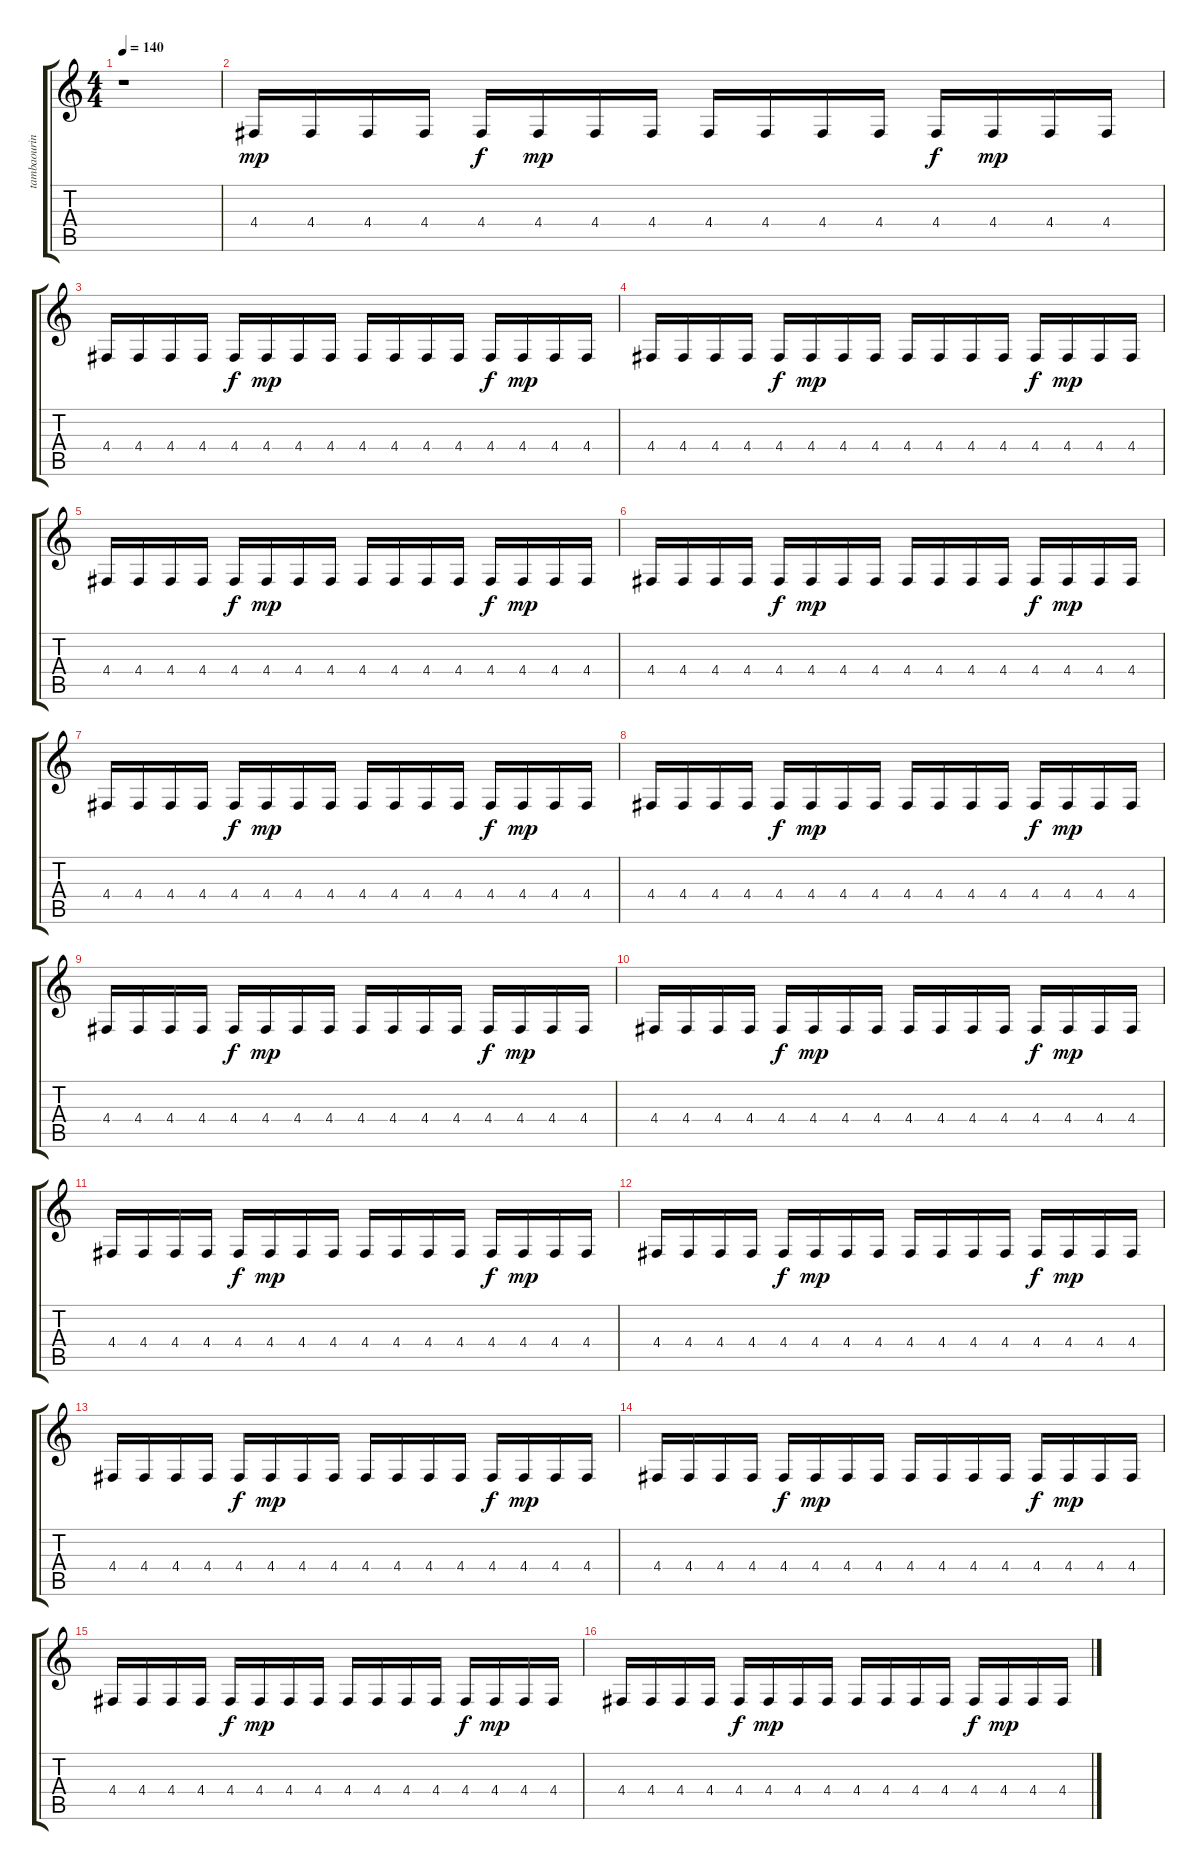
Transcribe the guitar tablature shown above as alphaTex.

\track ("tambaourine etc" "tambaourin") {instrument acousticgrandpiano}
\staff {score tabs}
\tuning (E4 B3 G3 D3 A2 E2) {hide}
\ts (4 4)
\tempo 140
\clef g2
\ks c
r.1{dy mp} |
4.4.16 4.4.16 4.4.16 4.4.16 4.4.16{dy f} 4.4.16{dy mp} 4.4.16 4.4.16 4.4.16 4.4.16 4.4.16 4.4.16 4.4.16{dy f} 4.4.16{dy mp} 4.4.16 4.4.16 |
4.4.16 4.4.16 4.4.16 4.4.16 4.4.16{dy f} 4.4.16{dy mp} 4.4.16 4.4.16 4.4.16 4.4.16 4.4.16 4.4.16 4.4.16{dy f} 4.4.16{dy mp} 4.4.16 4.4.16 |
4.4.16 4.4.16 4.4.16 4.4.16 4.4.16{dy f} 4.4.16{dy mp} 4.4.16 4.4.16 4.4.16 4.4.16 4.4.16 4.4.16 4.4.16{dy f} 4.4.16{dy mp} 4.4.16 4.4.16 |
4.4.16 4.4.16 4.4.16 4.4.16 4.4.16{dy f} 4.4.16{dy mp} 4.4.16 4.4.16 4.4.16 4.4.16 4.4.16 4.4.16 4.4.16{dy f} 4.4.16{dy mp} 4.4.16 4.4.16 |
4.4.16 4.4.16 4.4.16 4.4.16 4.4.16{dy f} 4.4.16{dy mp} 4.4.16 4.4.16 4.4.16 4.4.16 4.4.16 4.4.16 4.4.16{dy f} 4.4.16{dy mp} 4.4.16 4.4.16 |
4.4.16 4.4.16 4.4.16 4.4.16 4.4.16{dy f} 4.4.16{dy mp} 4.4.16 4.4.16 4.4.16 4.4.16 4.4.16 4.4.16 4.4.16{dy f} 4.4.16{dy mp} 4.4.16 4.4.16 |
4.4.16 4.4.16 4.4.16 4.4.16 4.4.16{dy f} 4.4.16{dy mp} 4.4.16 4.4.16 4.4.16 4.4.16 4.4.16 4.4.16 4.4.16{dy f} 4.4.16{dy mp} 4.4.16 4.4.16 |
4.4.16 4.4.16 4.4.16 4.4.16 4.4.16{dy f} 4.4.16{dy mp} 4.4.16 4.4.16 4.4.16 4.4.16 4.4.16 4.4.16 4.4.16{dy f} 4.4.16{dy mp} 4.4.16 4.4.16 |
4.4.16 4.4.16 4.4.16 4.4.16 4.4.16{dy f} 4.4.16{dy mp} 4.4.16 4.4.16 4.4.16 4.4.16 4.4.16 4.4.16 4.4.16{dy f} 4.4.16{dy mp} 4.4.16 4.4.16 |
4.4.16 4.4.16 4.4.16 4.4.16 4.4.16{dy f} 4.4.16{dy mp} 4.4.16 4.4.16 4.4.16 4.4.16 4.4.16 4.4.16 4.4.16{dy f} 4.4.16{dy mp} 4.4.16 4.4.16 |
4.4.16 4.4.16 4.4.16 4.4.16 4.4.16{dy f} 4.4.16{dy mp} 4.4.16 4.4.16 4.4.16 4.4.16 4.4.16 4.4.16 4.4.16{dy f} 4.4.16{dy mp} 4.4.16 4.4.16 |
4.4.16 4.4.16 4.4.16 4.4.16 4.4.16{dy f} 4.4.16{dy mp} 4.4.16 4.4.16 4.4.16 4.4.16 4.4.16 4.4.16 4.4.16{dy f} 4.4.16{dy mp} 4.4.16 4.4.16 |
4.4.16 4.4.16 4.4.16 4.4.16 4.4.16{dy f} 4.4.16{dy mp} 4.4.16 4.4.16 4.4.16 4.4.16 4.4.16 4.4.16 4.4.16{dy f} 4.4.16{dy mp} 4.4.16 4.4.16 |
4.4.16 4.4.16 4.4.16 4.4.16 4.4.16{dy f} 4.4.16{dy mp} 4.4.16 4.4.16 4.4.16 4.4.16 4.4.16 4.4.16 4.4.16{dy f} 4.4.16{dy mp} 4.4.16 4.4.16 |
4.4.16 4.4.16 4.4.16 4.4.16 4.4.16{dy f} 4.4.16{dy mp} 4.4.16 4.4.16 4.4.16 4.4.16 4.4.16 4.4.16 4.4.16{dy f} 4.4.16{dy mp} 4.4.16 4.4.16
